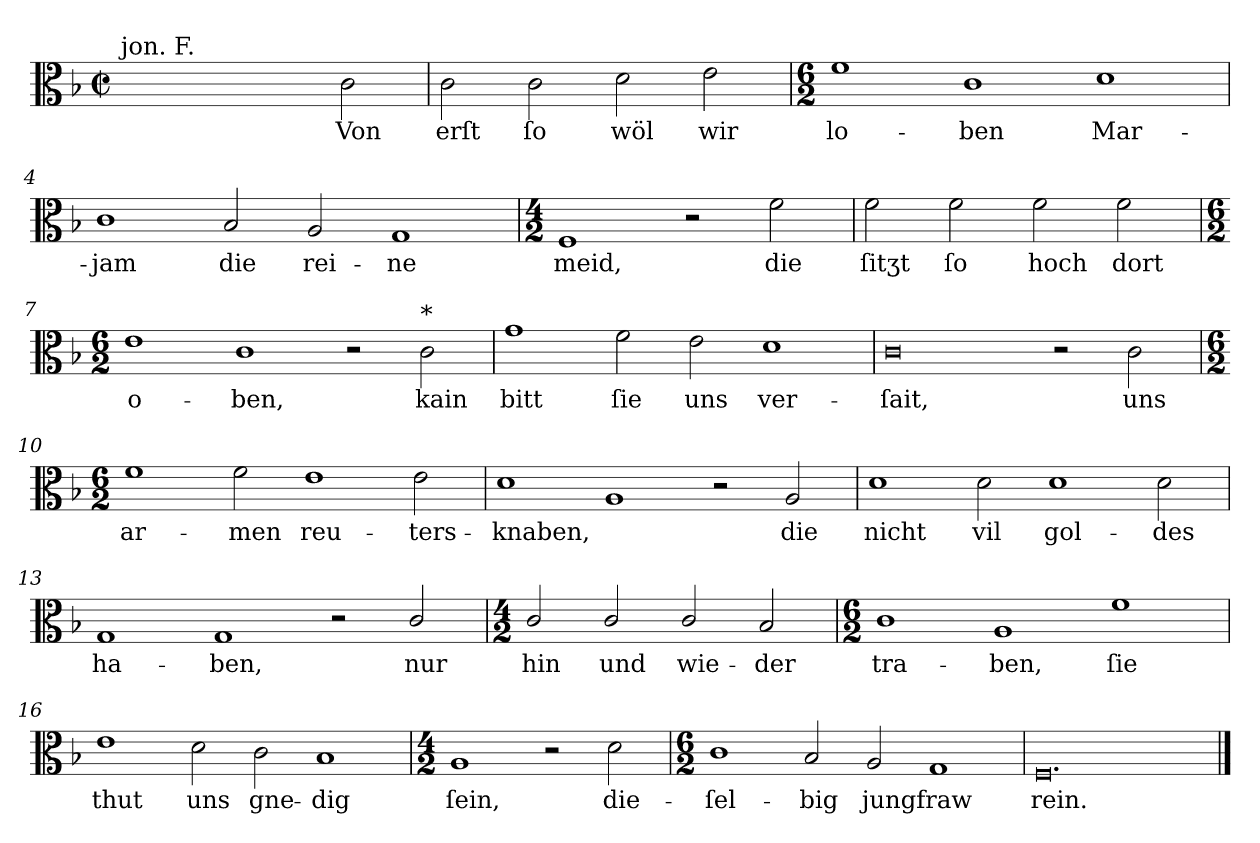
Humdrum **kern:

**kern	**text
*part1	*part1
*staff1	*staff1
*clefC3	*
*k[b-]	*
*F:ion	*
*M4/2	*
*met(c|)	*
=1	=1
!LO:TX:a:t=jon. F.	!
1ryy	.
2ryy	.
2c	Von
=2	=2
2c	erſt
2c	ſo
2d	wöl
2e	wir
=3	=3
*M6/2	*
1f	lo-
1c	-ben
1d	Mar-
=4	=4
1c	-jam
2B-	die
2A	rei-
1G	-ne
=5	=5
*M4/2	*
1F	meid,
2r	.
2f	die
=6	=6
2f	ſitʒt
2f	ſo
2f	hoch
2f	dort
=7	=7
*M6/2	*
1e	o-
1c	-ben,
2r	.
!LO:TX:a:t=*	!
2c	kain
=8	=8
1g	bitt
2f	ſie
2e	uns
1d	ver-
=9	=9
0c	-ſait,
2r	.
2c	uns
=10	=10
*M6/2	*
1f	ar-
2f	-men
1e	reu-
2e	-ters-
=11	=11
1d	-knaben,
1A	.
2r	.
2A	die
=12	=12
1d	nicht
2d	vil
1d	gol-
2d	-des
=13	=13
1G	ha-
1G	-ben,
2r	.
2c/	nur
=14	=14
*M4/2	*
2c/	hin
2c/	und
2c/	wie-
2B-/	-der
=15	=15
*M6/2	*
1c	tra-
1A	-ben,
1f	ſie
=16	=16
1e	thut
2d	uns
2c	gne-
1B-	-dig
=17	=17
*M4/2	*
1A	ſein,
2r	.
2d	die-
=18	=18
*M6/2	*
1c	-ſel-
2B-	-big
2A	jungfraw
1G	.
=19	=19
0.F/	rein.
==	==
*-	*-
